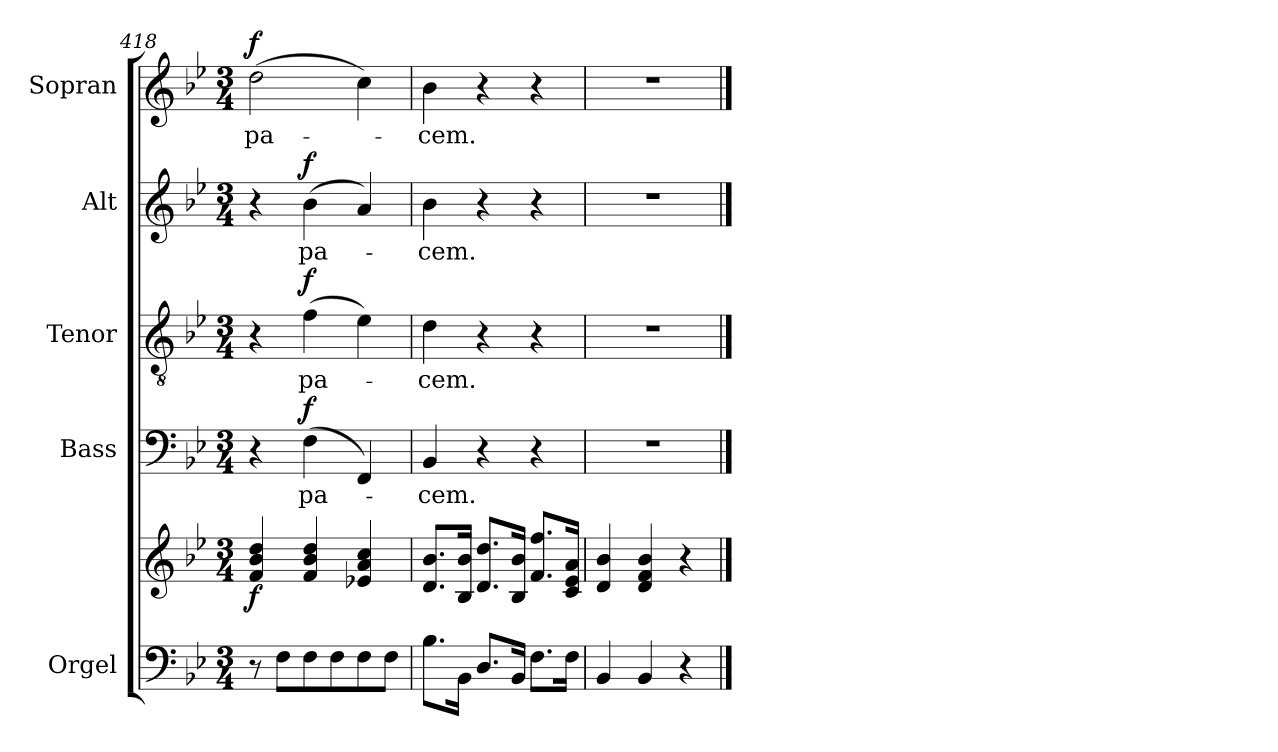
**kern	**kern	**dynam	**kern	**text	**dynam	**kern	**text	**dynam	**kern	**text	**dynam	**kern	**text	**dynam
*part5	*part5	*part5	*part4	*part4	*part4	*part3	*part3	*part3	*part2	*part2	*part2	*part1	*part1	*part1
*staff6	*staff5	*staff5/6	*staff4	*staff4	*staff4	*staff3	*staff3	*staff3	*staff2	*staff2	*staff2	*staff1	*staff1	*staff1
*I"Orgel	*	*	*I"Bass	*	*	*I"Tenor	*	*	*I"Alt	*	*	*I"Sopran	*	*
*I'Org.	*	*	*I'B.	*	*	*I'T.	*	*	*I'A.	*	*	*I'S.	*	*
*clefF4	*clefG2	*	*clefF4	*	*	*clefGv2	*	*	*clefG2	*	*	*clefG2	*	*
*k[b-e-]	*k[b-e-]	*	*k[b-e-]	*	*	*k[b-e-]	*	*	*k[b-e-]	*	*	*k[b-e-]	*	*
*B-:	*B-:	*	*B-:	*	*	*B-:	*	*	*B-:	*	*	*B-:	*	*
*M3/4	*M3/4	*	*M3/4	*	*	*M3/4	*	*	*M3/4	*	*	*M3/4	*	*
=418	=418	=418	=418	=418	=418	=418	=418	=418	=418	=418	=418	=418	=418	=418
!	!	!LO:DY:b	!	!	!	!	!	!	!	!	!	!	!LO:LY:b	!LO:DY:a
8r	4f/ 4b-/ 4dd/	f	4r	.	.	4r	.	.	4r	.	.	(>2dd\	pa-	f
8F\L	.	.	.	.	.	.	.	.	.	.	.	.	.	.
!	!	!	!	!LO:LY:b	!LO:DY:a	!	!LO:LY:b	!LO:DY:a	!	!LO:LY:b	!LO:DY:a	!	!	!
8F\	4f/ 4b-/ 4dd/	.	(>4F\	pa-	f	(>4f\	pa-	f	(>4b-\	pa-	f	.	.	.
8F\	.	.	.	.	.	.	.	.	.	.	.	.	.	.
8F\	4e-X/ 4a/ 4cc/	.	4FF/)	.	.	4e-\)	.	.	4a/)	.	.	4cc\)	.	.
8F\J	.	.	.	.	.	.	.	.	.	.	.	.	.	.
=419	=419	=419	=419	=419	=419	=419	=419	=419	=419	=419	=419	=419	=419	=419
!	!	!	!	!LO:LY:b	!	!	!LO:LY:b	!	!	!LO:LY:b	!	!	!LO:LY:b	!
8.B-\L	8.d/ 8.b-/L	.	4BB-/	-cem.	.	4d\	-cem.	.	4b-\	-cem.	.	4b-\	-cem.	.
16BB-\Jk	16B-/ 16b-/Jk	.	.	.	.	.	.	.	.	.	.	.	.	.
8.D/L	8.d/ 8.dd/L	.	4r	.	.	4r	.	.	4r	.	.	4r	.	.
16BB-/Jk	16B-/ 16b-/Jk	.	.	.	.	.	.	.	.	.	.	.	.	.
8.F\L	8.f/ 8.ff/L	.	4r	.	.	4r	.	.	4r	.	.	4r	.	.
16F\Jk	16c/ 16e-/ 16a/Jk	.	.	.	.	.	.	.	.	.	.	.	.	.
=420	=420	=420	=420	=420	=420	=420	=420	=420	=420	=420	=420	=420	=420	=420
4BB-/	4d/ 4b-/	.	2.r	.	.	2.r	.	.	2.r	.	.	2.r	.	.
4BB-/	4d/ 4f/ 4b-/	.	.	.	.	.	.	.	.	.	.	.	.	.
4r	4r	.	.	.	.	.	.	.	.	.	.	.	.	.
==	==	==	==	==	==	==	==	==	==	==	==	==	==	==
*-	*-	*-	*-	*-	*-	*-	*-	*-	*-	*-	*-	*-	*-	*-
